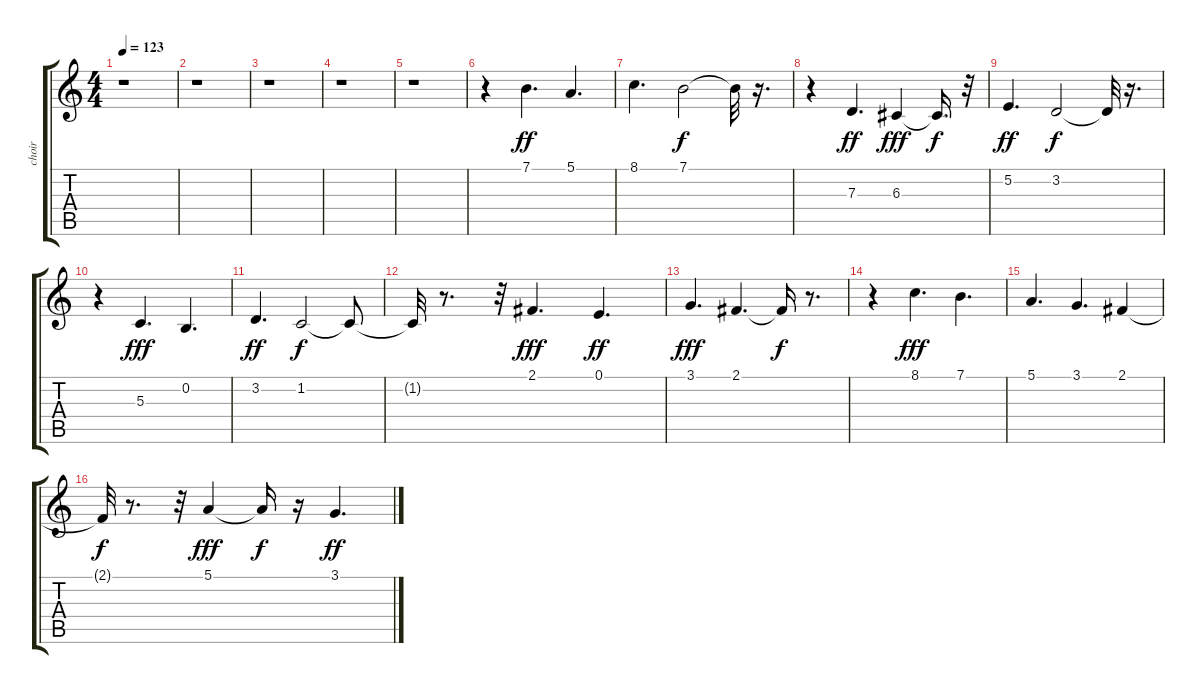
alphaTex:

\track ("choir" "choir") {instrument choiraahs}
\staff {score tabs}
\tuning (E4 B3 G3 D3 A2 E2) {hide}
\ts (4 4)
\tempo 123
\clef g2
\ks c
r.1{dy f} |
r.1 |
r.1 |
r.1 |
r.1 |
r.4 7.1.4{d dy ff} 5.1.4{d} |
8.1.4{d} 7.1.2{dy f} 7.1{t}.32 r.16{d} |
r.4 7.3.4{d dy ff} 6.3.4{dy fff} 6.3{t}.16{d dy f} r.32 |
5.2.4{d dy ff} 3.2.2{dy f} 3.2{t}.32 r.16{d} |
r.4 5.3.4{d dy fff} 0.2.4{d} |
3.2.4{d dy ff} 1.2.2{dy f} 1.2{t}.8 |
1.2{t}.32 r.8{d} r.32 2.1.4{d dy fff} 0.1.4{d dy ff} |
3.1.4{d dy fff} 2.1.4{d} 2.1{t}.16{dy f} r.8{d} |
r.4 8.1.4{d dy fff} 7.1.4{d} |
5.1.4{d} 3.1.4{d} 2.1.4 |
2.1{t}.32{dy f} r.8{d} r.32 5.1.4{dy fff} 5.1{t}.16{dy f} r.16 3.1.4{d dy ff}
